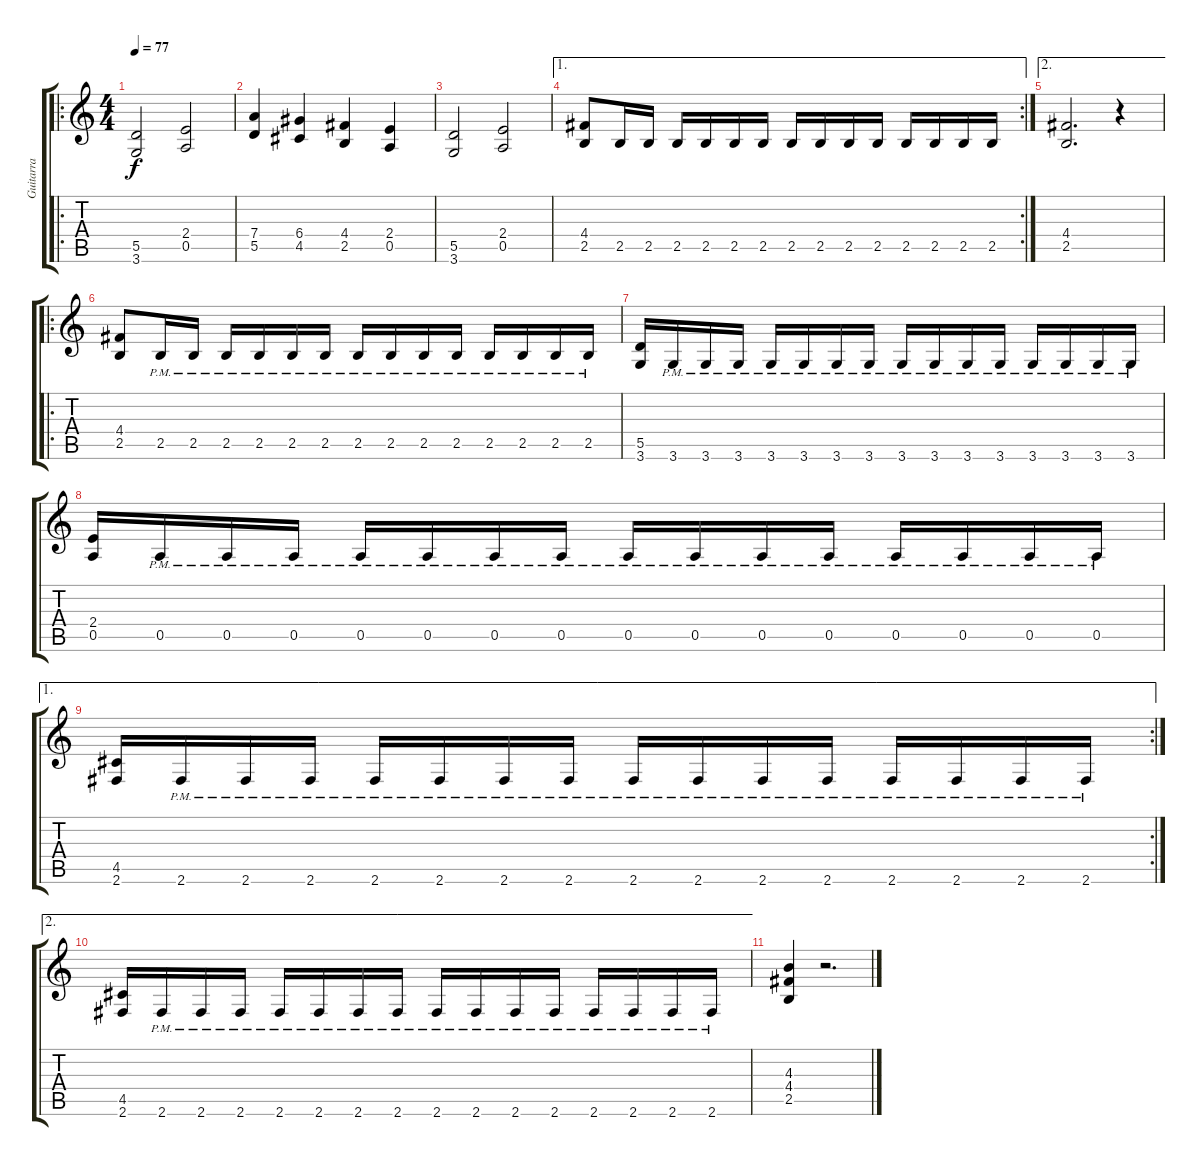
\track ("Guitarra" "Guitarra") {instrument distortionguitar}
\staff {score tabs}
\tuning (E4 B3 G3 D3 A2 E2) {hide}
\ro
\ts (4 4)
\tempo 77
\clef g2
\ks c
(5.5 3.6).2{dy f} (2.4 0.5).2 |
(7.4 5.5).4 (6.4 4.5).4 (4.4 2.5).4 (2.4 0.5).4 |
(5.5 3.6).2 (2.4 0.5).2 |
\ae 1
\rc 2
(4.4 2.5).8 2.5.16 2.5.16 2.5.16 2.5.16 2.5.16 2.5.16 2.5.16 2.5.16 2.5.16 2.5.16 2.5.16 2.5.16 2.5.16 2.5.16 |
\ae 2
(4.4 2.5).2{d} r.4 |
\ro
(4.4 2.5).8 2.5{pm}.16 2.5{pm}.16 2.5{pm}.16 2.5{pm}.16 2.5{pm}.16 2.5{pm}.16 2.5{pm}.16 2.5{pm}.16 2.5{pm}.16 2.5{pm}.16 2.5{pm}.16 2.5{pm}.16 2.5{pm}.16 2.5{pm}.16 |
(5.5 3.6).16 3.6{pm}.16 3.6{pm}.16 3.6{pm}.16 3.6{pm}.16 3.6{pm}.16 3.6{pm}.16 3.6{pm}.16 3.6{pm}.16 3.6{pm}.16 3.6{pm}.16 3.6{pm}.16 3.6{pm}.16 3.6{pm}.16 3.6{pm}.16 3.6{pm}.16 |
(2.4 0.5).16 0.5{pm}.16 0.5{pm}.16 0.5{pm}.16 0.5{pm}.16 0.5{pm}.16 0.5{pm}.16 0.5{pm}.16 0.5{pm}.16 0.5{pm}.16 0.5{pm}.16 0.5{pm}.16 0.5{pm}.16 0.5{pm}.16 0.5{pm}.16 0.5{pm}.16 |
\ae 1
\rc 2
(4.5 2.6).16 2.6{pm}.16 2.6{pm}.16 2.6{pm}.16 2.6{pm}.16 2.6{pm}.16 2.6{pm}.16 2.6{pm}.16 2.6{pm}.16 2.6{pm}.16 2.6{pm}.16 2.6{pm}.16 2.6{pm}.16 2.6{pm}.16 2.6{pm}.16 2.6{pm}.16 |
\ae 2
(4.5 2.6).16 2.6{pm}.16 2.6{pm}.16 2.6{pm}.16 2.6{pm}.16 2.6{pm}.16 2.6{pm}.16 2.6{pm}.16 2.6{pm}.16 2.6{pm}.16 2.6{pm}.16 2.6{pm}.16 2.6{pm}.16 2.6{pm}.16 2.6{pm}.16 2.6{pm}.16 |
(4.3 4.4 2.5).4 r.2{d}
